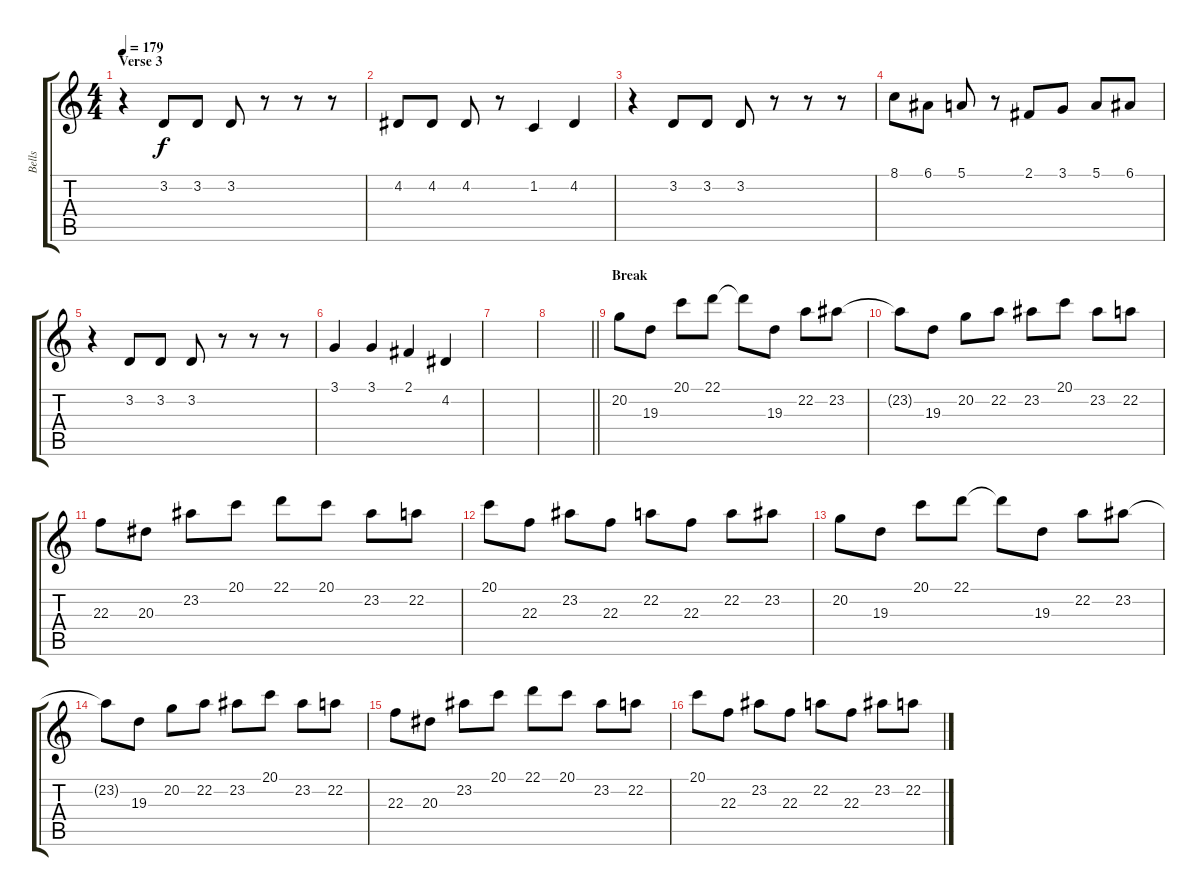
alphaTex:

\track ("Bells" "Bells") {instrument glockenspiel}
\staff {score tabs}
\tuning (E4 B3 G3 D3 A2 E2) {hide}
\ts (4 4)
\section ("" "Verse 3")
\tempo 179
\clef g2
\ks c
r.4{dy f} 3.2.8 3.2.8 3.2.8 r.8 r.8 r.8 |
4.2.8 4.2.8 4.2.8 r.8 1.2.4 4.2.4 |
r.4 3.2.8 3.2.8 3.2.8 r.8 r.8 r.8 |
8.1.8 6.1.8 5.1.8 r.8 2.1.8 3.1.8 5.1.8 6.1.8 |
r.4 3.2.8 3.2.8 3.2.8 r.8 r.8 r.8 |
3.1.4 3.1.4 2.1.4 4.2.4 |
|
\barLineRight lightlight
|
\section ("" "Break")
20.2.8{volume 13 instrument glockenspiel} 19.3.8 20.1.8 22.1.8 22.1{t}.8 19.3.8 22.2.8 23.2.8 |
23.2{t}.8 19.3.8 20.2.8 22.2.8 23.2.8 20.1.8 23.2.8 22.2.8 |
22.3.8 20.3.8 23.2.8 20.1.8 22.1.8 20.1.8 23.2.8 22.2.8 |
20.1.8 22.3.8 23.2.8 22.3.8 22.2.8 22.3.8 22.2.8 23.2.8 |
20.2.8 19.3.8 20.1.8 22.1.8 22.1{t}.8 19.3.8 22.2.8 23.2.8 |
23.2{t}.8 19.3.8 20.2.8 22.2.8 23.2.8 20.1.8 23.2.8 22.2.8 |
22.3.8 20.3.8 23.2.8 20.1.8 22.1.8 20.1.8 23.2.8 22.2.8 |
20.1.8 22.3.8 23.2.8 22.3.8 22.2.8 22.3.8 23.2.8 22.2.8
